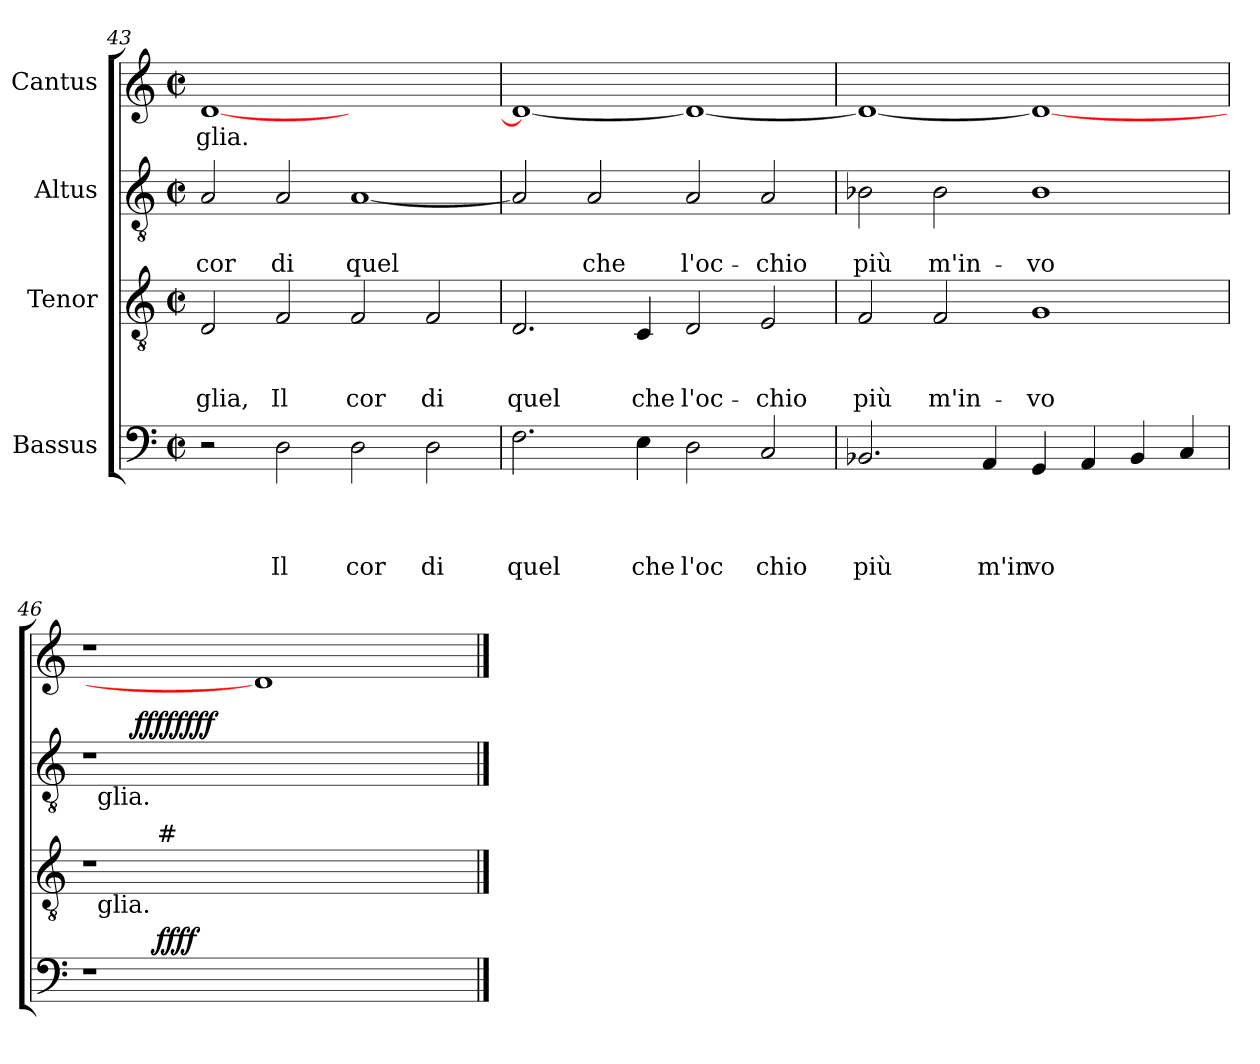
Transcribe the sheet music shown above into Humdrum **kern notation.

**kern	**text	**text	**text	**text	**dynam	**kern	**text	**text	**text	**kern	**text	**text	**dynam	**kern	**text
*part4	*part4	*part4	*part4	*part4	*part4	*part3	*part3	*part3	*part3	*part2	*part2	*part2	*part2	*part1	*part1
*staff4	*staff4	*staff4	*staff4	*staff4	*staff4	*staff3	*staff3	*staff3	*staff3	*staff2	*staff2	*staff2	*staff2	*staff1	*staff1
*I"Bassus	*	*	*	*	*	*I"Tenor	*	*	*	*I"Altus	*	*	*	*I"Cantus	*
*clefF4	*	*	*	*	*	*clefGv2	*	*	*	*clefGv2	*	*	*	*clefG2	*
*k[]	*	*	*	*	*	*k[]	*	*	*	*k[]	*	*	*	*k[]	*
*C:	*	*	*	*	*	*C:	*	*	*	*C:	*	*	*	*C:	*
*M2/2	*	*	*	*	*	*M2/2	*	*	*	*M2/2	*	*	*	*M2/2	*
*met(c|)	*	*	*	*	*	*met(c|)	*	*	*	*met(c|)	*	*	*	*met(c|)	*
=43	=43	=43	=43	=43	=43	=43	=43	=43	=43	=43	=43	=43	=43	=43	=43
!	!	!	!	!	!	!	!	!	!LO:LY:b	!	!	!LO:LY:b	!	!	!LO:LY:b
2r	.	.	.	.	.	2D/	.	.	-glia,	2A/	.	cor	.	[<1d	glia.
!	!	!	!	!LO:LY:b	!	!	!	!	!LO:LY:b	!	!	!LO:LY:b	!	!	!
2D\	.	.	.	Il	.	2F/	.	.	Il	2A/	.	di	.	.	.
!	!	!	!	!LO:LY:b	!	!	!	!	!LO:LY:b	!	!	!LO:LY:b	!	!	!
2D\	.	.	.	cor	.	2F/	.	.	cor	[<1A	.	quel	.	1ryy	.
!	!	!	!	!LO:LY:b	!	!	!	!	!LO:LY:b	!	!	!	!	!	!
2D\	.	.	.	di	.	2F/	.	.	di	.	.	.	.	.	.
=44	=44	=44	=44	=44	=44	=44	=44	=44	=44	=44	=44	=44	=44	=44	=44
!	!	!	!	!LO:LY:b	!	!	!	!	!LO:LY:b	!	!	!	!	!	!
2.F\	.	.	.	quel	.	2.D/	.	.	quel	2A/]	.	.	.	1d_	.
!	!	!	!	!	!	!	!	!	!	!	!	!LO:LY:b	!	!	!
.	.	.	.	.	.	.	.	.	.	2A/	.	che	.	.	.
!	!	!	!	!LO:LY:b	!	!	!	!	!LO:LY:b	!	!	!	!	!	!
4E\	.	.	.	che	.	4C/	.	.	che	.	.	.	.	.	.
!	!	!	!	!LO:LY:b	!	!	!	!	!LO:LY:b	!	!	!LO:LY:b	!	!	!
2D\	.	.	.	l'oc	.	2D/	.	.	l'oc-	2A/	.	l'oc-	.	1d_	.
!	!	!	!	!LO:LY:b	!	!	!	!	!LO:LY:b	!	!	!LO:LY:b	!	!	!
2C/	.	.	.	chio	.	2E/	.	.	-chio	2A/	.	-chio	.	.	.
=45	=45	=45	=45	=45	=45	=45	=45	=45	=45	=45	=45	=45	=45	=45	=45
!	!	!	!	!LO:LY:b	!	!	!	!	!LO:LY:b	!	!	!LO:LY:b	!	!	!
2.BB-X/	.	.	.	più	.	2F/	.	.	più	2B-X\	.	più	.	1d_	.
!	!	!	!	!	!	!	!	!	!LO:LY:b	!	!	!LO:LY:b	!	!	!
.	.	.	.	.	.	2F/	.	.	m'in-	2B-\	.	m'in-	.	.	.
!	!	!	!	!LO:LY:b	!	!	!	!	!	!	!	!	!	!	!
4AA/	.	.	.	m'in	.	.	.	.	.	.	.	.	.	.	.
!	!	!	!	!LO:LY:b	!	!	!	!	!LO:LY:b	!	!	!LO:LY:b	!	!	!
4GG/	.	.	.	vo	.	1G	.	.	-vo-	1B-	.	-vo-	.	1d_	.
4AA/	.	.	.	.	.	.	.	.	.	.	.	.	.	.	.
4BB-/	.	.	.	.	.	.	.	.	.	.	.	.	.	.	.
4C/	.	.	.	.	.	.	.	.	.	.	.	.	.	.	.
=46	=46	=46	=46	=46	=46	=46	=46	=46	=46	=46	=46	=46	=46	=46	=46
*^	*	*	*	*	*	*^	*	*	*	*^	*	*	*	*	*
*	*	*	*	*	*	*	*	*^	*	*	*	*	*^	*	*	*	*	*
1r	4ryy	.	.	.	.	.	1r	32ryy	4ryy	.	.	.	1r	8.ryy	32ryy	.	.	.	1r	.
!	!	!	!	!	!	!	!	!	!	!	!	!	!	!	!LO:TX:b:t=glia.	!	!	!	!	!
!	!	!	!	!	!	!	!	!LO:TX:b:t=glia.	!	!	!	!	!	!	!	!	!	!	!	!
.	.	.	.	.	.	.	.	1ryy	.	.	.	.	.	.	1ryy	.	.	.	.	.
!	!	!	!	!	!	!	!	!	!	!	!	!	!	!	!	!	!	!LO:DY:a	!	!
!	!	!	!	!	!	!	!	!	!	!	!	!	!	!	!	!	!	!LO:DY:n=1:b	!	!
.	.	.	.	.	.	.	.	.	.	.	.	.	.	1ryy	.	.	.	ffff ffff	.	.
!	!	!	!	!	!	!	!	!	!LO:TX:a:t=#	!	!	!	!	!	!	!	!	!	!	!
!	!	!	!	!	!	!LO:DY:a	!	!	!	!	!	!	!	!	!	!	!	!	!	!
.	1..ryy	.	.	.	.	ffff	.	.	1..ryy	.	.	.	.	.	.	.	.	.	.	.
1ryy	.	.	.	.	.	.	1ryy	.	.	.	.	.	1ryy	.	.	.	.	.	1d]	.
.	.	.	.	.	.	.	.	2ryy	.	.	.	.	.	.	2ryy	.	.	.	.	.
.	.	.	.	.	.	.	.	.	.	.	.	.	.	2ryy	.	.	.	.	.	.
.	.	.	.	.	.	.	.	4...ryy	.	.	.	.	.	.	4...ryy	.	.	.	.	.
.	.	.	.	.	.	.	.	.	.	.	.	.	.	4ryy	.	.	.	.	.	.
.	.	.	.	.	.	.	.	.	.	.	.	.	.	16ryy	.	.	.	.	.	.
*v	*v	*	*	*	*	*	*	*	*	*	*	*	*v	*v	*v	*	*	*	*	*
*	*	*	*	*	*	*v	*v	*v	*	*	*	*	*	*	*	*	*
==	==	==	==	==	==	==	==	==	==	==	==	==	==	==	==
*-	*-	*-	*-	*-	*-	*-	*-	*-	*-	*-	*-	*-	*-	*-	*-
